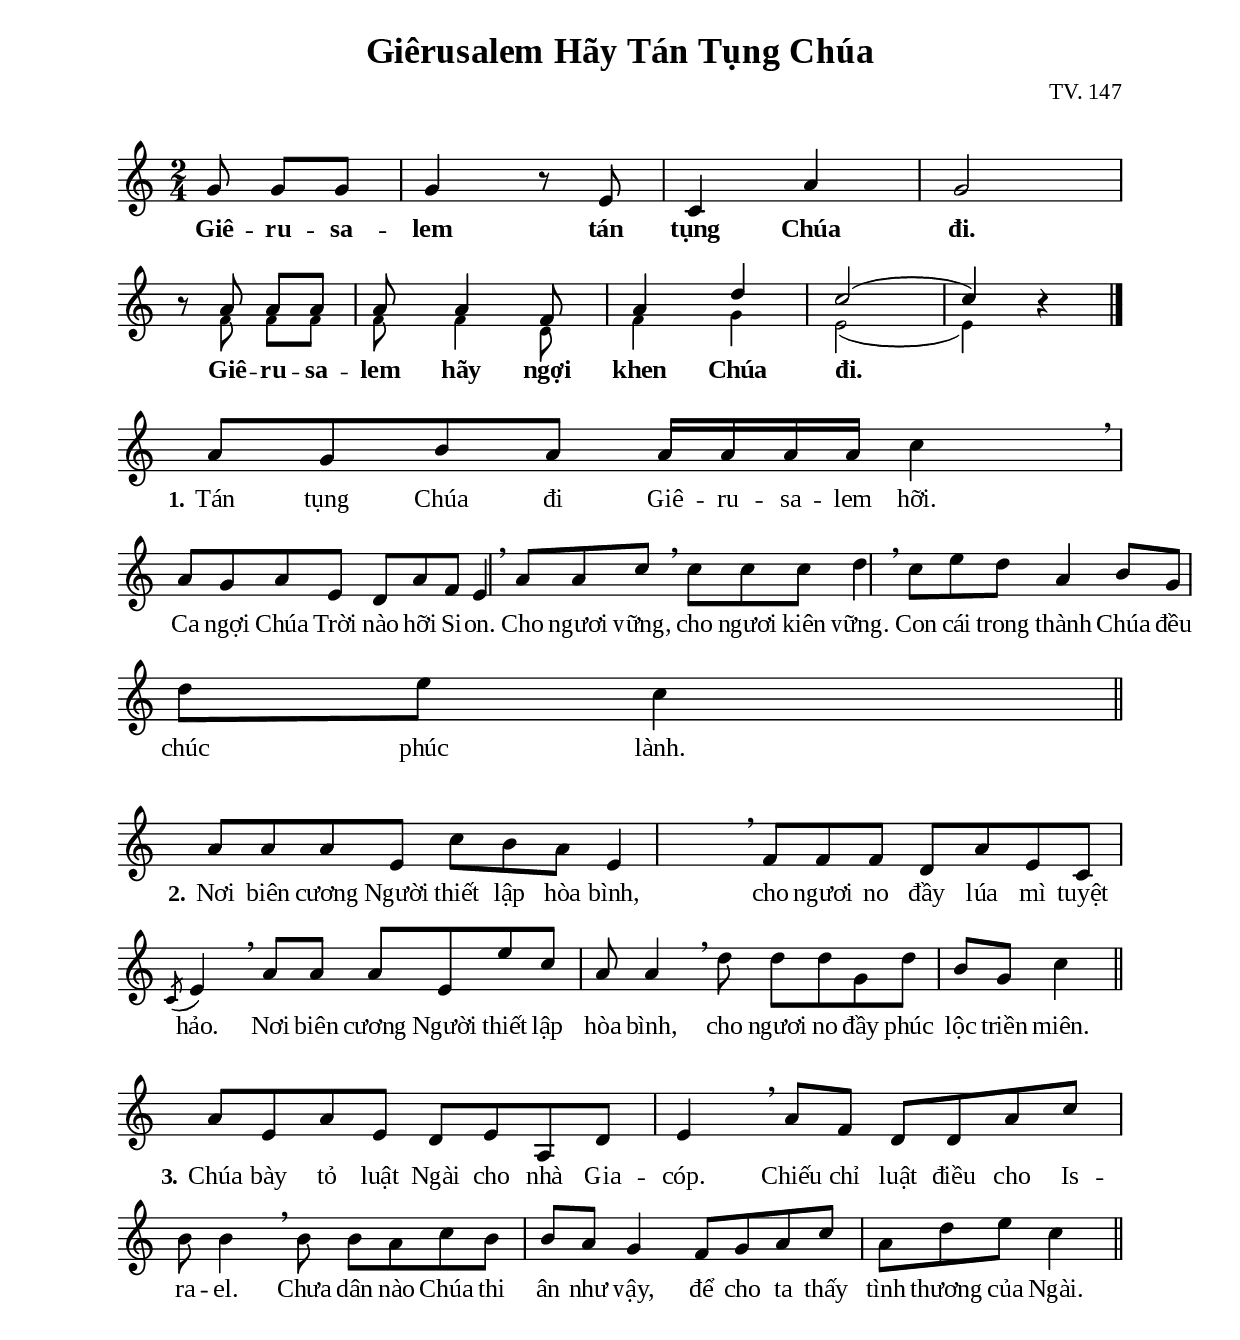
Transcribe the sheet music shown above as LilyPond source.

% Cài đặt chung
\version "2.20.0"
\include "english.ly"

\header {
  title = "Giêrusalem Hãy Tán Tụng Chúa"
  composer = "TV. 147"
  arranger = " "
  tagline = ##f
}

global = {
  \key c \major
  \time 2/4
}

\paper {
  #(set-paper-size "a4")
  top-margin = 20\mm
  bottom-margin = 15\mm
  left-margin = 20\mm
  right-margin = 20\mm
  indent = #0
  #(define fonts
	 (make-pango-font-tree "Liberation Serif"
	 		       "Liberation Serif"
			       "Liberation Serif"
			       (/ 20 20)))
}

% Nhạc điệp khúc
nhacDiepKhucSop= \relative c'' {
  \override Lyrics.LyricSpace.minimum-distance = #4.0
  \override Score.BarNumber.break-visibility = ##(#f #f #f)
  \partial 4. g8 g g |
  g4 r8 e |
  c4 a' |
  g2 | \break
  r8 a a a |
  a a4 f8 |
  a4 d |
  c2 ^( |
  c4) r \bar "|."
}

nhacDiepKhucBass= \relative c' {
  \override Lyrics.LyricSpace.minimum-distance = #4.0
  \override Score.BarNumber.break-visibility = ##(#f #f #f)
  \override NoteHead.font-size = #-2
  \skip 4.
  \skip 2
  \skip 2
  \skip 2
  r8 f f f |
  f f4 d8 |
  f4 g |
  e2 ( |
  e4) r
}

% Nhạc phiên khúc
nhacPhienKhucMot = \relative c'' {
  \set Score.barAlways = ##t
  \set Score.defaultBarType = ""
  \override Score.BarNumber.break-visibility = ##(#f #f #f)
  a8 g b a a16 a a a c4 \breathe
  a8 g a e d a' f e4 \breathe
  a8 a c \breathe
  c c c d4 \breathe
  c8 e d a4 b8 g d' e c4 \bar "||"
}

nhacPhienKhucHai = \relative c'' {
  \set Score.barAlways = ##t
  \set Score.defaultBarType = ""
  \override Score.BarNumber.break-visibility = ##(#f #f #f)
  a8 a a e c' b a e4 \breathe
  f8 f f d a' e c \acciaccatura c8 e4 \breathe
  a8 a a e e' c a a4 \breathe
  d8 d d g, d' b g c4 \bar "||"
}

nhacPhienKhucBa = \relative c'' {
  \set Score.barAlways = ##t
  \set Score.defaultBarType = ""
  \override Score.BarNumber.break-visibility = ##(#f #f #f)
  a8 e a e d e a, d e4 \breathe
  a8 f d d a' c b b4 \breathe
  b8 b a c b b a g4 f8 g a c a d e c4 \bar "||"
}

% Lời điệp khúc
loiDiepKhuc = \lyricmode {
  \override Lyrics.LyricText.font-series = #'bold
  Giê -- ru -- sa -- lem tán tụng Chúa đi.
  Giê -- ru -- sa -- lem hãy ngợi khen Chúa đi.
}

% Lời phiên khúc
loiPhienKhucMot = \lyricmode {
  \set stanza = #"1."
  Tán tụng Chúa đi Giê -- ru -- sa -- lem hỡi.
  Ca ngợi Chúa Trời nào hỡi Si -- on.
  Cho ngươi vững, cho ngươi kiên vững.
  Con cái trong thành Chúa đều chúc phúc lành.
}

loiPhienKhucHai = \lyricmode {
  \set stanza = #"2."
  Nơi biên cương Người thiết lập hòa bình,
  cho ngươi no đầy lúa mì tuyệt hảo.
  Nơi biên cương Người thiết lập hòa bình,
  cho ngươi no đầy phúc lộc triền miên.
}

loiPhienKhucBa = \lyricmode {
  \set stanza = #"3."
  Chúa bày tỏ luật Ngài cho nhà Gia -- cóp.
  Chiếu chỉ luật điều cho Is -- ra -- el.
  Chưa dân nào Chúa thi ân như vậy,
  để cho ta thấy tình thương của Ngài.
}


% Dàn trang
\score {
  \new ChoirStaff <<
    \new Staff = chorus \with {
        \consists "Merge_rests_engraver"
      }
      <<
      \new Voice = "sopranos" {
        \global \stemUp \nhacDiepKhucSop
      }
      \new Voice = "basses" {
        \voiceTwo \global \stemDown \nhacDiepKhucBass
      }
    >>
    \new Lyrics = basses
    \context Lyrics = basses \lyricsto sopranos \loiDiepKhuc
  >>
}

\score {
  \new ChoirStaff <<
    \new Staff = verses <<
      \override Staff.TimeSignature.transparent = ##t
      \new Voice = "verse" {
        \key c \major \stemNeutral \nhacPhienKhucMot
      }
    >>
    \new Lyrics \lyricsto verse \loiPhienKhucMot
  >>
}

\score {
  \new ChoirStaff <<
    \new Staff = verses <<
      \override Staff.TimeSignature.transparent = ##t
      \new Voice = "verse" {
        \key c \major \stemNeutral \nhacPhienKhucHai
      }
    >>
    \new Lyrics \lyricsto verse \loiPhienKhucHai
  >>
}

\score {
  \new ChoirStaff <<
    \new Staff = verses <<
      \override Staff.TimeSignature.transparent = ##t
      \new Voice = "verse" {
        \key c \major \stemNeutral \nhacPhienKhucBa
      }
    >>
    \new Lyrics \lyricsto verse \loiPhienKhucBa
  >>
}
